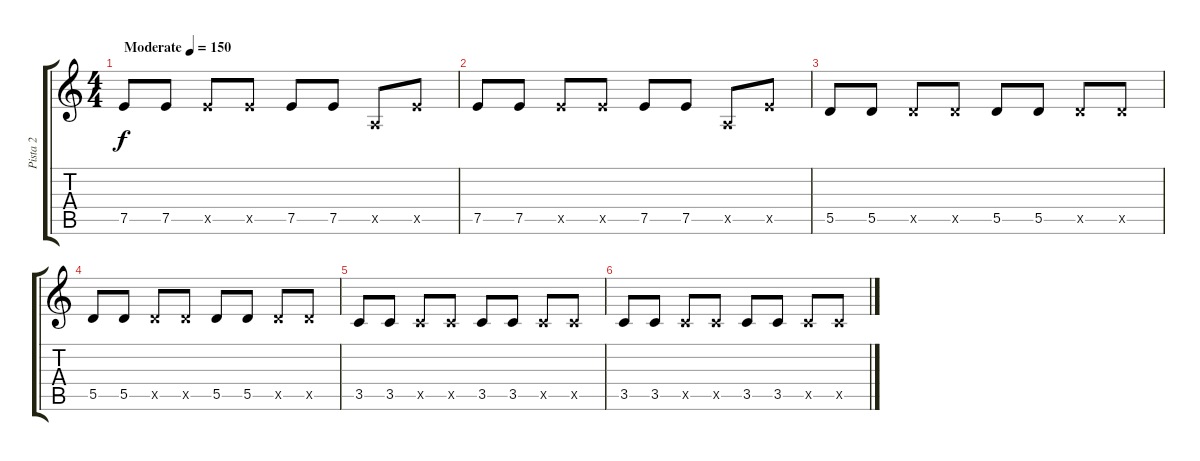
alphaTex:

\track ("Pista 2" "Pista 2") {instrument electricbassfinger}
\staff {score tabs}
\tuning (E4 B3 G3 D3 A2 E2) {hide}
\ts (4 4)
\tempo (150 "Moderate")
\clef g2
\ks c
7.5.8{dy f instrument electricbassfinger} 7.5.8 7.5{x}.8 7.5{x}.8 7.5.8 7.5.8 0.5{x}.8 7.5{x}.8 |
7.5.8 7.5.8 7.5{x}.8 7.5{x}.8 7.5.8 7.5.8 0.5{x}.8 7.5{x}.8 |
5.5.8 5.5.8 5.5{x}.8 5.5{x}.8 5.5.8 5.5.8 5.5{x}.8 5.5{x}.8 |
5.5.8 5.5.8 5.5{x}.8 5.5{x}.8 5.5.8 5.5.8 5.5{x}.8 5.5{x}.8 |
3.5.8 3.5.8 3.5{x}.8 3.5{x}.8 3.5.8 3.5.8 3.5{x}.8 3.5{x}.8 |
3.5.8 3.5.8 3.5{x}.8 3.5{x}.8 3.5.8 3.5.8 3.5{x}.8 3.5{x}.8
